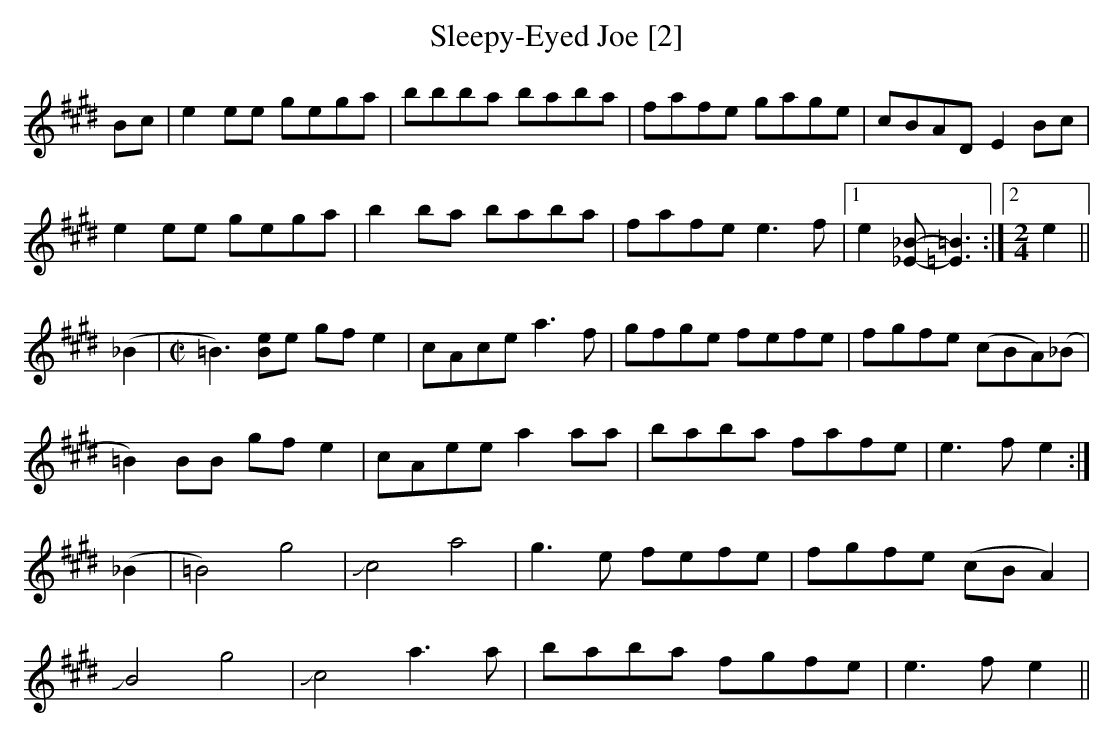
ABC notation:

X:1
T:Sleepy-Eyed Joe [2]
L:1/8
K:E
Bc|e2ee gega|bbba- ba-ba|fafe gage|cBAD- E2Bc|
e2ee gega|b2ba- ba-ba|fafe e3f|1e2[_E_B]-[=E3=B3]:|2[M:2/4]e2||
(_B2|[M:C|]=B3)[Be]e gfe2|cAce a3f|gfge f-efe|f-gfe (cBA)(_B|
=B2) BB gfe2|cAee a2aa|baba fafe|e3f e2:|
(_B2|=B4)g4|+slide+c4a4|g3e f-efe|f-gfe (cBA2)|
+slide+B4g4| +slide+c4a3a|baba fgfe|e3f e2||
